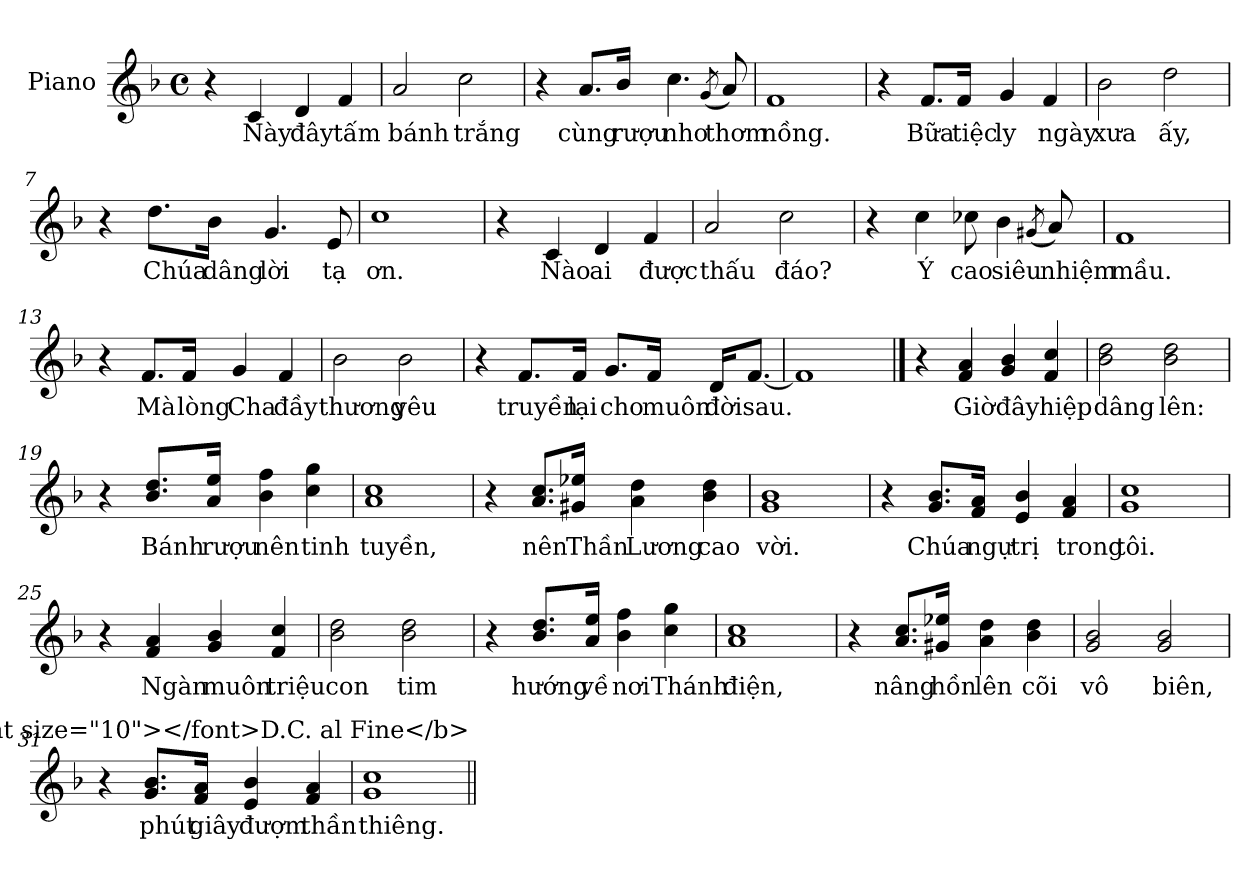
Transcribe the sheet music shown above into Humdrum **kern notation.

**kern	**text
*part1	*part1
*staff1	*staff1
*I"Piano	*
*I'Pno.	*
*clefG2	*
*k[b-]	*
*M4/4	*
*met(c)	*
=1	=1
4r	.
4c/	Này
4d/	đây
4f/	tấm
=2	=2
2a/	bánh
2cc\	trắng
=3	=3
4r	.
8.a/L	cùng
16b-/Jk	rượu
4.cc\	nho
(8qg/	.
8a/)	thơm
=4	=4
1f	nồng.
!!LO:LB:g=z
=5	=5
4r	.
8.f/L	Bữa
16f/Jk	tiệc
4g/	ly
4f/	ngày
=6	=6
2b-\	xưa
2dd\	ấy,
=7	=7
4r	.
8.dd\L	Chúa
16b-\Jk	dâng
4.g/	lời
8e/	tạ
=8	=8
1cc	ơn.
!!LO:LB:g=z
=9	=9
4r	.
4c/	Nào
4d/	ai
4f/	được
=10	=10
2a/	thấu
2cc\	đáo?
=11	=11
4r	.
4cc\	Ý
8cc-X\	cao
4b-\	siêu
(8qg#X/	.
8a/)	nhiệm
=12	=12
1f	mầu.
!!LO:LB:g=z
=13	=13
4r	.
8.f/L	Mà
16f/Jk	lòng
4g/	Cha
4f/	đầy
=14	=14
2b-\	thương
2b-\	yêu
=15	=15
4r	.
8.f/L	truyền
16f/Jk	lại
8.g/L	cho
16f/Jk	muôn
16d/KL	đời
[8.f/J	sau.
=16	=16
1f]	.
!!LO:LB:g=z
==17	==17
4r	.
4f/ 4a!/	Giờ
4g/ 4b-!/	đây
4f/ 4cc!/	hiệp
=18	=18
2b-\ 2dd!\	dâng
2b-\ 2dd!\	lên:
=19	=19
4r	.
8.b-/ 8.dd!/L	Bánh
16a/ 16ee!/Jk	rượu
4b-\ 4ff!\	nên
4cc\ 4gg!\	tinh
=20	=20
1a 1cc!	tuyền,
!!LO:LB:g=z
=21	=21
4r	.
8.a/ 8.cc!/L	nên
16g#X/ 16ee-X!/Jk	Thần
4a\ 4dd!\	Lương
4b-\ 4dd!\	cao
=22	=22
1g 1b-!	vời.
=23	=23
4r	.
8.g/ 8.b-!/L	Chúa
16f/ 16a!/Jk	ngự
4e/ 4b-!/	trị
4f/ 4a!/	trong
=24	=24
1g 1cc!	tôi.
!!LO:LB:g=z
=25	=25
4r	.
4f/ 4a!/	Ngàn
4g/ 4b-!/	muôn
4f/ 4cc!/	triệu
=26	=26
2b-\ 2dd!\	con
2b-\ 2dd!\	tim
=27	=27
4r	.
8.b-/ 8.dd!/L	hướng
16a/ 16ee!/Jk	về
4b-\ 4ff!\	nơi
4cc\ 4gg!\	Thánh
=28	=28
1a 1cc!	điện,
!!LO:LB:g=z
=29	=29
4r	.
8.a/ 8.cc!/L	nâng
16g#X/ 16ee-X!/Jk	hồn
4a\ 4dd!\	lên
4b-\ 4dd!\	cõi
=30	=30
2g/ 2b-!/	vô
2g/ 2b-!/	biên,
=31	=31
4r	.
8.g/ 8.b-!/L	phút
16f/ 16a!/Jk	giây
4e/ 4b-!/	đượm
4f/ 4a!/	thần
=32	=32
1g 1cc!	thiêng.
!LO:TX:a:t=<b><font size="10"></font>D.C. al Fine</b>	!
=||	=||
*-	*-
